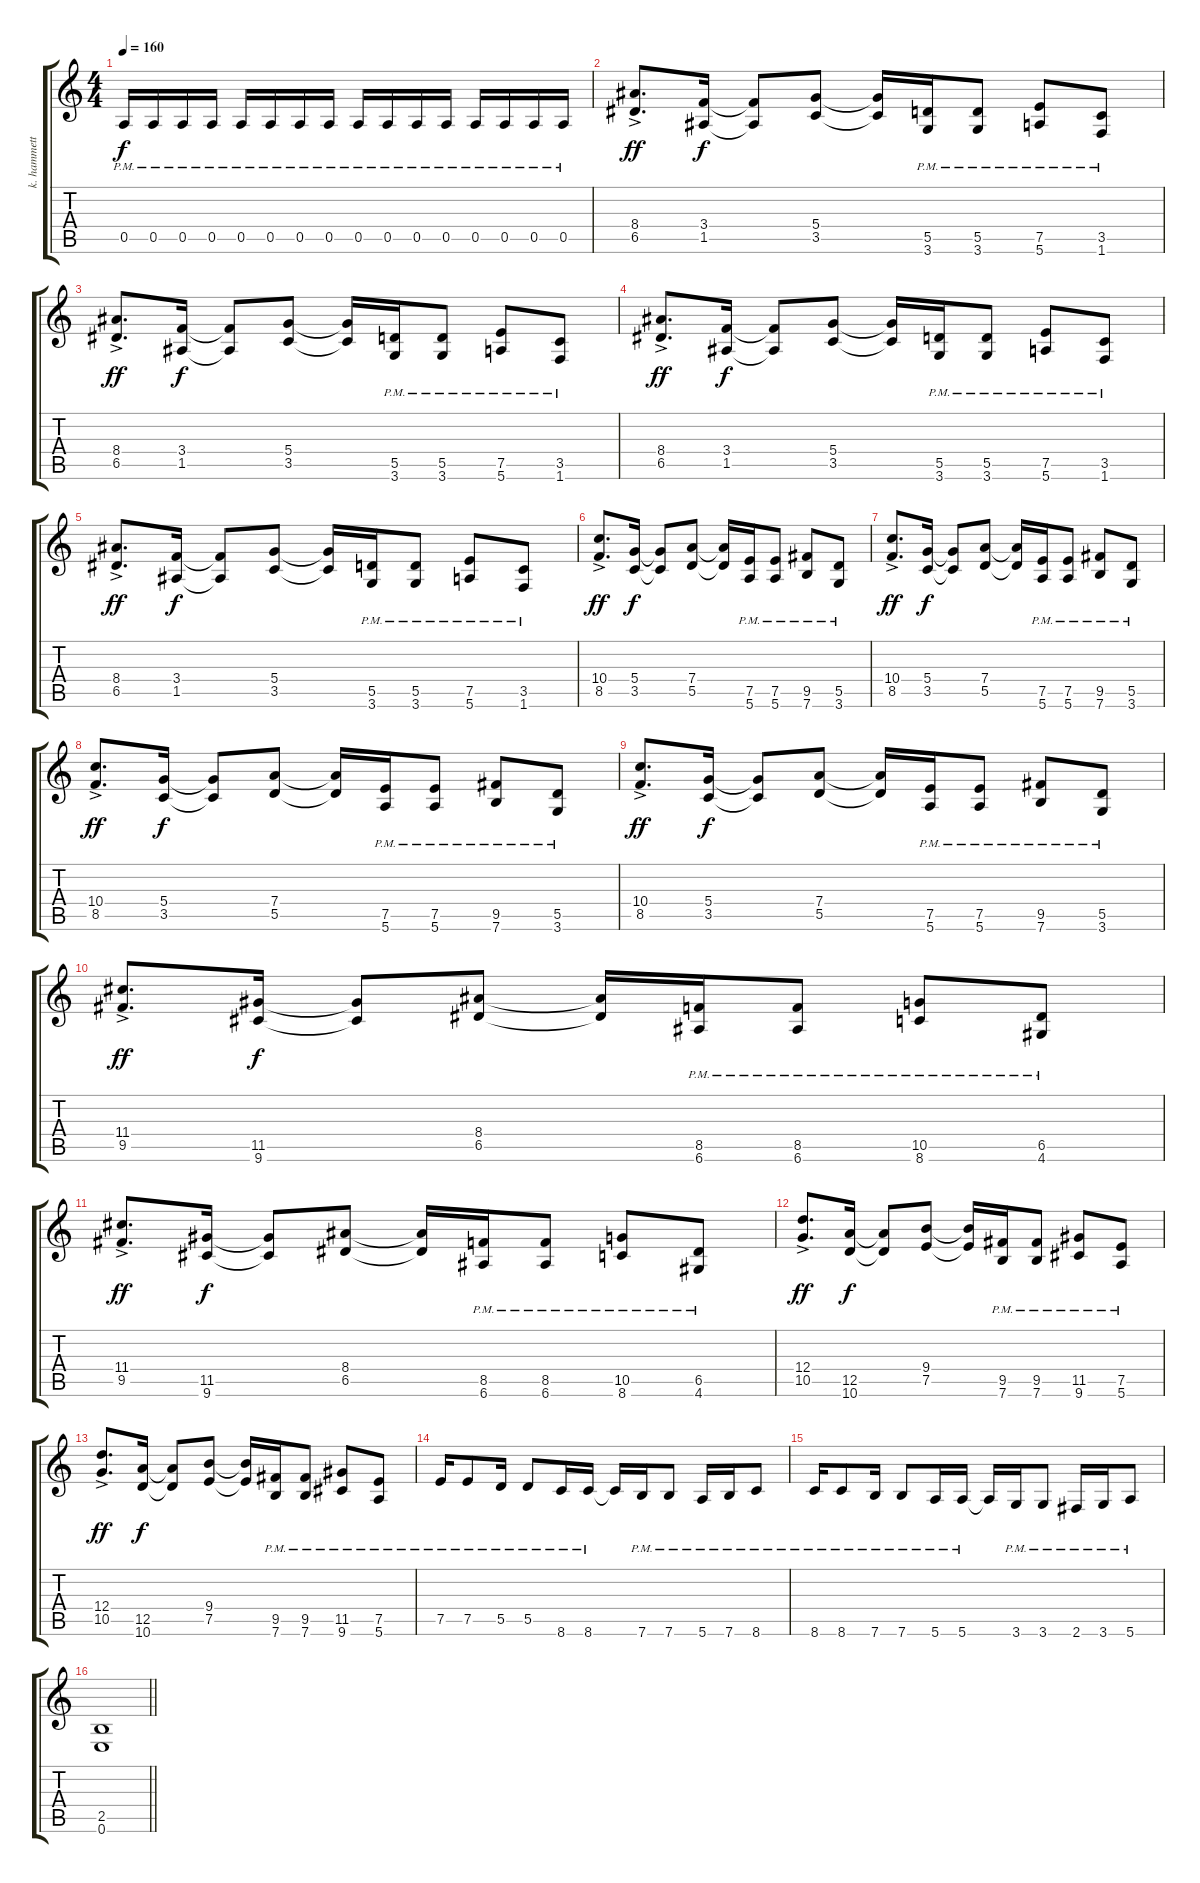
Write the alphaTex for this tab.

\track ("k. hammett - rhythm guitar" "k. hammett") {instrument distortionguitar}
\staff {score tabs}
\tuning (E4 B3 G3 D3 A2 E2) {hide}
\ts (4 4)
\tempo 160
\clef g2
\ks c
0.5{pm}.16{dy f} 0.5{pm}.16 0.5{pm}.16 0.5{pm}.16 0.5{pm}.16 0.5{pm}.16 0.5{pm}.16 0.5{pm}.16 0.5{pm}.16 0.5{pm}.16 0.5{pm}.16 0.5{pm}.16 0.5{pm}.16 0.5{pm}.16 0.5{pm}.16 0.5{pm}.16 |
(8.4{ac} 6.5{ac}).8{d dy ff} (3.4 1.5).16{dy f} (3.4{t} 1.5{t}).8 (5.4 3.5).8 (5.4{t} 3.5{t}).16 (5.5{pm} 3.6{pm}).16 (5.5{pm} 3.6{pm}).8 (7.5{pm} 5.6{pm}).8 (3.5{pm} 1.6{pm}).8 |
(8.4{ac} 6.5{ac}).8{d dy ff} (3.4 1.5).16{dy f} (3.4{t} 1.5{t}).8 (5.4 3.5).8 (5.4{t} 3.5{t}).16 (5.5{pm} 3.6{pm}).16 (5.5{pm} 3.6{pm}).8 (7.5{pm} 5.6{pm}).8 (3.5{pm} 1.6{pm}).8 |
(8.4{ac} 6.5{ac}).8{d dy ff} (3.4 1.5).16{dy f} (3.4{t} 1.5{t}).8 (5.4 3.5).8 (5.4{t} 3.5{t}).16 (5.5{pm} 3.6{pm}).16 (5.5{pm} 3.6{pm}).8 (7.5{pm} 5.6{pm}).8 (3.5{pm} 1.6{pm}).8 |
(8.4{ac} 6.5{ac}).8{d dy ff} (3.4 1.5).16{dy f} (3.4{t} 1.5{t}).8 (5.4 3.5).8 (5.4{t} 3.5{t}).16 (5.5{pm} 3.6{pm}).16 (5.5{pm} 3.6{pm}).8 (7.5{pm} 5.6{pm}).8 (3.5{pm} 1.6{pm}).8 |
(10.4{ac} 8.5{ac}).8{d dy ff} (5.4 3.5).16{dy f} (5.4{t} 3.5{t}).8 (7.4 5.5).8 (7.4{t} 5.5{t}).16 (7.5{pm} 5.6{pm}).16 (7.5{pm} 5.6{pm}).8 (9.5{pm} 7.6{pm}).8 (5.5{pm} 3.6{pm}).8 |
(10.4{ac} 8.5{ac}).8{d dy ff} (5.4 3.5).16{dy f} (5.4{t} 3.5{t}).8 (7.4 5.5).8 (7.4{t} 5.5{t}).16 (7.5{pm} 5.6{pm}).16 (7.5{pm} 5.6{pm}).8 (9.5{pm} 7.6{pm}).8 (5.5{pm} 3.6{pm}).8 |
(10.4{ac} 8.5{ac}).8{d dy ff} (5.4 3.5).16{dy f} (5.4{t} 3.5{t}).8 (7.4 5.5).8 (7.4{t} 5.5{t}).16 (7.5{pm} 5.6{pm}).16 (7.5{pm} 5.6{pm}).8 (9.5{pm} 7.6{pm}).8 (5.5{pm} 3.6{pm}).8 |
(10.4{ac} 8.5{ac}).8{d dy ff} (5.4 3.5).16{dy f} (5.4{t} 3.5{t}).8 (7.4 5.5).8 (7.4{t} 5.5{t}).16 (7.5{pm} 5.6{pm}).16 (7.5{pm} 5.6{pm}).8 (9.5{pm} 7.6{pm}).8 (5.5{pm} 3.6{pm}).8 |
(11.4{ac} 9.5{ac}).8{d dy ff} (11.5 9.6).16{dy f} (11.5{t} 9.6{t}).8 (8.4 6.5).8 (8.4{t} 6.5{t}).16 (8.5{pm} 6.6{pm}).16 (8.5{pm} 6.6{pm}).8 (10.5{pm} 8.6{pm}).8 (6.5{pm} 4.6{pm}).8 |
(11.4{ac} 9.5{ac}).8{d dy ff} (11.5 9.6).16{dy f} (11.5{t} 9.6{t}).8 (8.4 6.5).8 (8.4{t} 6.5{t}).16 (8.5{pm} 6.6{pm}).16 (8.5{pm} 6.6{pm}).8 (10.5{pm} 8.6{pm}).8 (6.5{pm} 4.6{pm}).8 |
(12.4{ac} 10.5{ac}).8{d dy ff} (12.5 10.6).16{dy f} (12.5{t} 10.6{t}).8 (9.4 7.5).8 (9.4{t} 7.5{t}).16 (9.5{pm} 7.6{pm}).16 (9.5{pm} 7.6{pm}).8 (11.5{pm} 9.6{pm}).8 (7.5{pm} 5.6{pm}).8 |
(12.4{ac} 10.5{ac}).8{d dy ff} (12.5 10.6).16{dy f} (12.5{t} 10.6{t}).8 (9.4 7.5).8 (9.4{t} 7.5{t}).16 (9.5{pm} 7.6{pm}).16 (9.5{pm} 7.6{pm}).8 (11.5{pm} 9.6{pm}).8 (7.5{pm} 5.6{pm}).8 |
7.5{pm}.16 7.5{pm}.8 5.5{pm}.16 5.5{pm}.8 8.6{pm}.16 8.6{pm}.16 8.6{t}.16 7.6{pm}.16 7.6{pm}.8 5.6{pm}.16 7.6{pm}.16 8.6{pm}.8 |
8.6{pm}.16 8.6{pm}.8 7.6{pm}.16 7.6{pm}.8 5.6{pm}.16 5.6{pm}.16 5.6{t}.16 3.6{pm}.16 3.6{pm}.8 2.6{pm}.16 3.6{pm}.16 5.6{pm}.8 |
\barLineRight lightlight
(2.5 0.6).1
